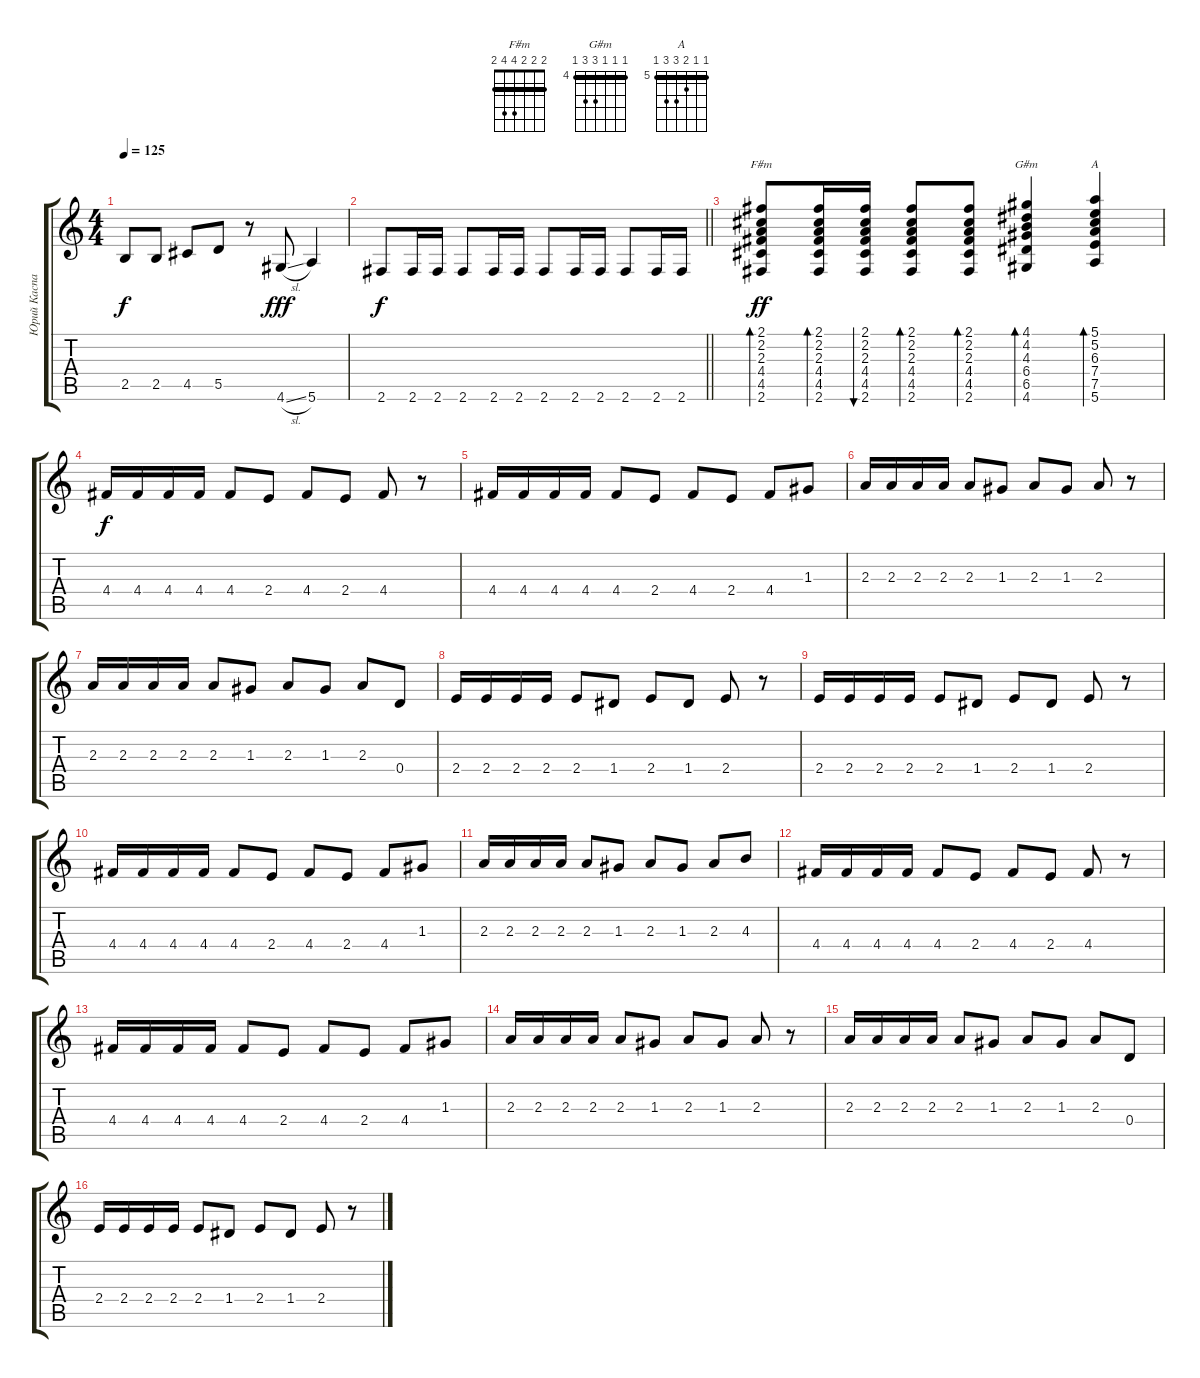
\track ("Юрий Каспарян" "Юрий Каспа") {instrument electricguitarmuted}
\staff {score tabs}
\tuning (E4 B3 G3 D3 A2 E2) {hide}
\chord ("F#m" 2 2 2 4 4 2) {barre 2}
\chord ("G#m" 4 4 4 6 6 4) {firstfret 4 barre 4}
\chord ("A" 5 5 6 7 7 5) {firstfret 5 barre 5}
\ts (4 4)
\tempo 125
\clef g2
\ks c
2.5.8{dy f} 2.5.8 4.5.8 5.5.8 r.8 4.6{sl}.8{dy fff} 5.6.4 |
\barLineRight lightlight
2.6.8{dy f} 2.6.16 2.6.16 2.6.8 2.6.16 2.6.16 2.6.8 2.6.16 2.6.16 2.6.8 2.6.16 2.6.16 |
(2.1 2.2 2.3 4.4 4.5 2.6).8{bd 60 ch "F#m" dy ff} (2.1 2.2 2.3 4.4 4.5 2.6).16{bd 60} (2.1 2.2 2.3 4.4 4.5 2.6).16{bu 60} (2.1 2.2 2.3 4.4 4.5 2.6).8{bd 60} (2.1 2.2 2.3 4.4 4.5 2.6).8{bd 60} (4.1 4.2 4.3 6.4 6.5 4.6).4{bd 60 ch "G#m"} (5.1 5.2 6.3 7.4 7.5 5.6).4{bd 60 ch "A"} |
4.4.16{dy f} 4.4.16 4.4.16 4.4.16 4.4.8 2.4.8 4.4.8 2.4.8 4.4.8 r.8 |
4.4.16 4.4.16 4.4.16 4.4.16 4.4.8 2.4.8 4.4.8 2.4.8 4.4.8 1.3.8 |
2.3.16 2.3.16 2.3.16 2.3.16 2.3.8 1.3.8 2.3.8 1.3.8 2.3.8 r.8 |
2.3.16 2.3.16 2.3.16 2.3.16 2.3.8 1.3.8 2.3.8 1.3.8 2.3.8 0.4.8 |
2.4.16 2.4.16 2.4.16 2.4.16 2.4.8 1.4.8 2.4.8 1.4.8 2.4.8 r.8 |
2.4.16 2.4.16 2.4.16 2.4.16 2.4.8 1.4.8 2.4.8 1.4.8 2.4.8 r.8 |
4.4.16 4.4.16 4.4.16 4.4.16 4.4.8 2.4.8 4.4.8 2.4.8 4.4.8 1.3.8 |
2.3.16 2.3.16 2.3.16 2.3.16 2.3.8 1.3.8 2.3.8 1.3.8 2.3.8 4.3.8 |
4.4.16 4.4.16 4.4.16 4.4.16 4.4.8 2.4.8 4.4.8 2.4.8 4.4.8 r.8 |
4.4.16 4.4.16 4.4.16 4.4.16 4.4.8 2.4.8 4.4.8 2.4.8 4.4.8 1.3.8 |
2.3.16 2.3.16 2.3.16 2.3.16 2.3.8 1.3.8 2.3.8 1.3.8 2.3.8 r.8 |
2.3.16 2.3.16 2.3.16 2.3.16 2.3.8 1.3.8 2.3.8 1.3.8 2.3.8 0.4.8 |
2.4.16 2.4.16 2.4.16 2.4.16 2.4.8 1.4.8 2.4.8 1.4.8 2.4.8 r.8
